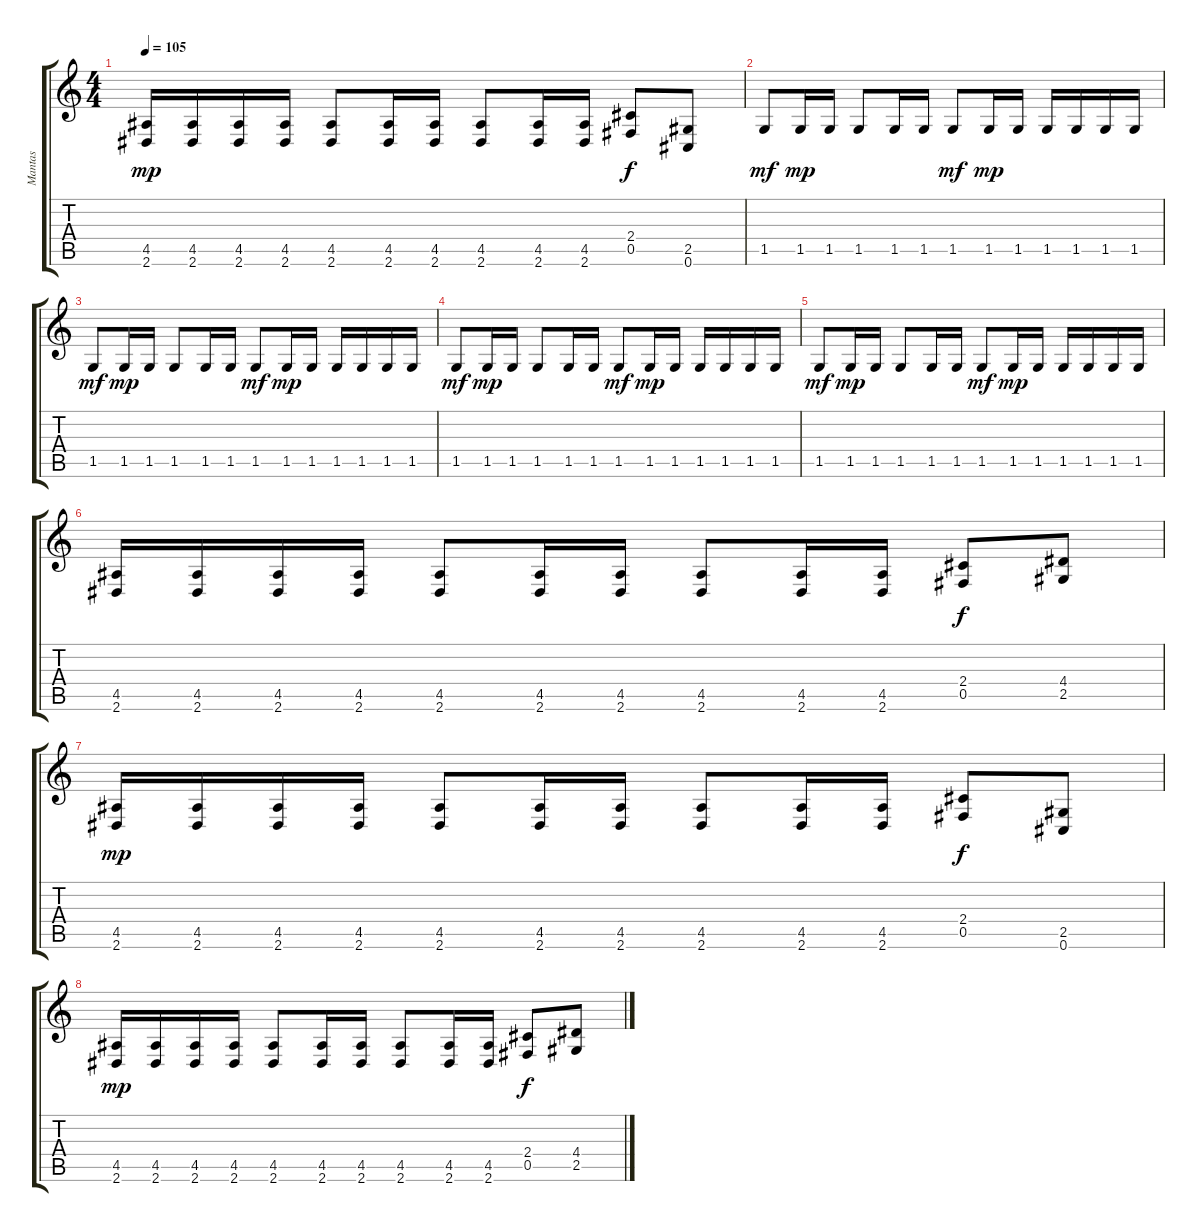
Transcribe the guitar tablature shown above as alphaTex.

\track ("Mantas" "Mantas") {instrument overdrivenguitar}
\staff {score tabs}
\tuning (Db4 Ab3 E3 B2 Gb2 Db2) {hide}
\ts (4 4)
\tempo 105
\clef g2
\ks c
(4.5 2.6).16{dy mp} (4.5 2.6).16 (4.5 2.6).16 (4.5 2.6).16 (4.5 2.6).8 (4.5 2.6).16 (4.5 2.6).16 (4.5 2.6).8 (4.5 2.6).16 (4.5 2.6).16 (2.4 0.5).8{dy f} (2.5 0.6).8 |
1.5.8{dy mf} 1.5.16{dy mp} 1.5.16 1.5.8 1.5.16 1.5.16 1.5.8{dy mf} 1.5.16{dy mp} 1.5.16 1.5.16 1.5.16 1.5.16 1.5.16 |
1.5.8{dy mf} 1.5.16{dy mp} 1.5.16 1.5.8 1.5.16 1.5.16 1.5.8{dy mf} 1.5.16{dy mp} 1.5.16 1.5.16 1.5.16 1.5.16 1.5.16 |
1.5.8{dy mf} 1.5.16{dy mp} 1.5.16 1.5.8 1.5.16 1.5.16 1.5.8{dy mf} 1.5.16{dy mp} 1.5.16 1.5.16 1.5.16 1.5.16 1.5.16 |
1.5.8{dy mf} 1.5.16{dy mp} 1.5.16 1.5.8 1.5.16 1.5.16 1.5.8{dy mf} 1.5.16{dy mp} 1.5.16 1.5.16 1.5.16 1.5.16 1.5.16 |
(4.5 2.6).16 (4.5 2.6).16 (4.5 2.6).16 (4.5 2.6).16 (4.5 2.6).8 (4.5 2.6).16 (4.5 2.6).16 (4.5 2.6).8 (4.5 2.6).16 (4.5 2.6).16 (2.4 0.5).8{dy f} (4.4 2.5).8 |
(4.5 2.6).16{dy mp} (4.5 2.6).16 (4.5 2.6).16 (4.5 2.6).16 (4.5 2.6).8 (4.5 2.6).16 (4.5 2.6).16 (4.5 2.6).8 (4.5 2.6).16 (4.5 2.6).16 (2.4 0.5).8{dy f} (2.5 0.6).8 |
(4.5 2.6).16{dy mp} (4.5 2.6).16 (4.5 2.6).16 (4.5 2.6).16 (4.5 2.6).8 (4.5 2.6).16 (4.5 2.6).16 (4.5 2.6).8 (4.5 2.6).16 (4.5 2.6).16 (2.4 0.5).8{dy f} (4.4 2.5).8
